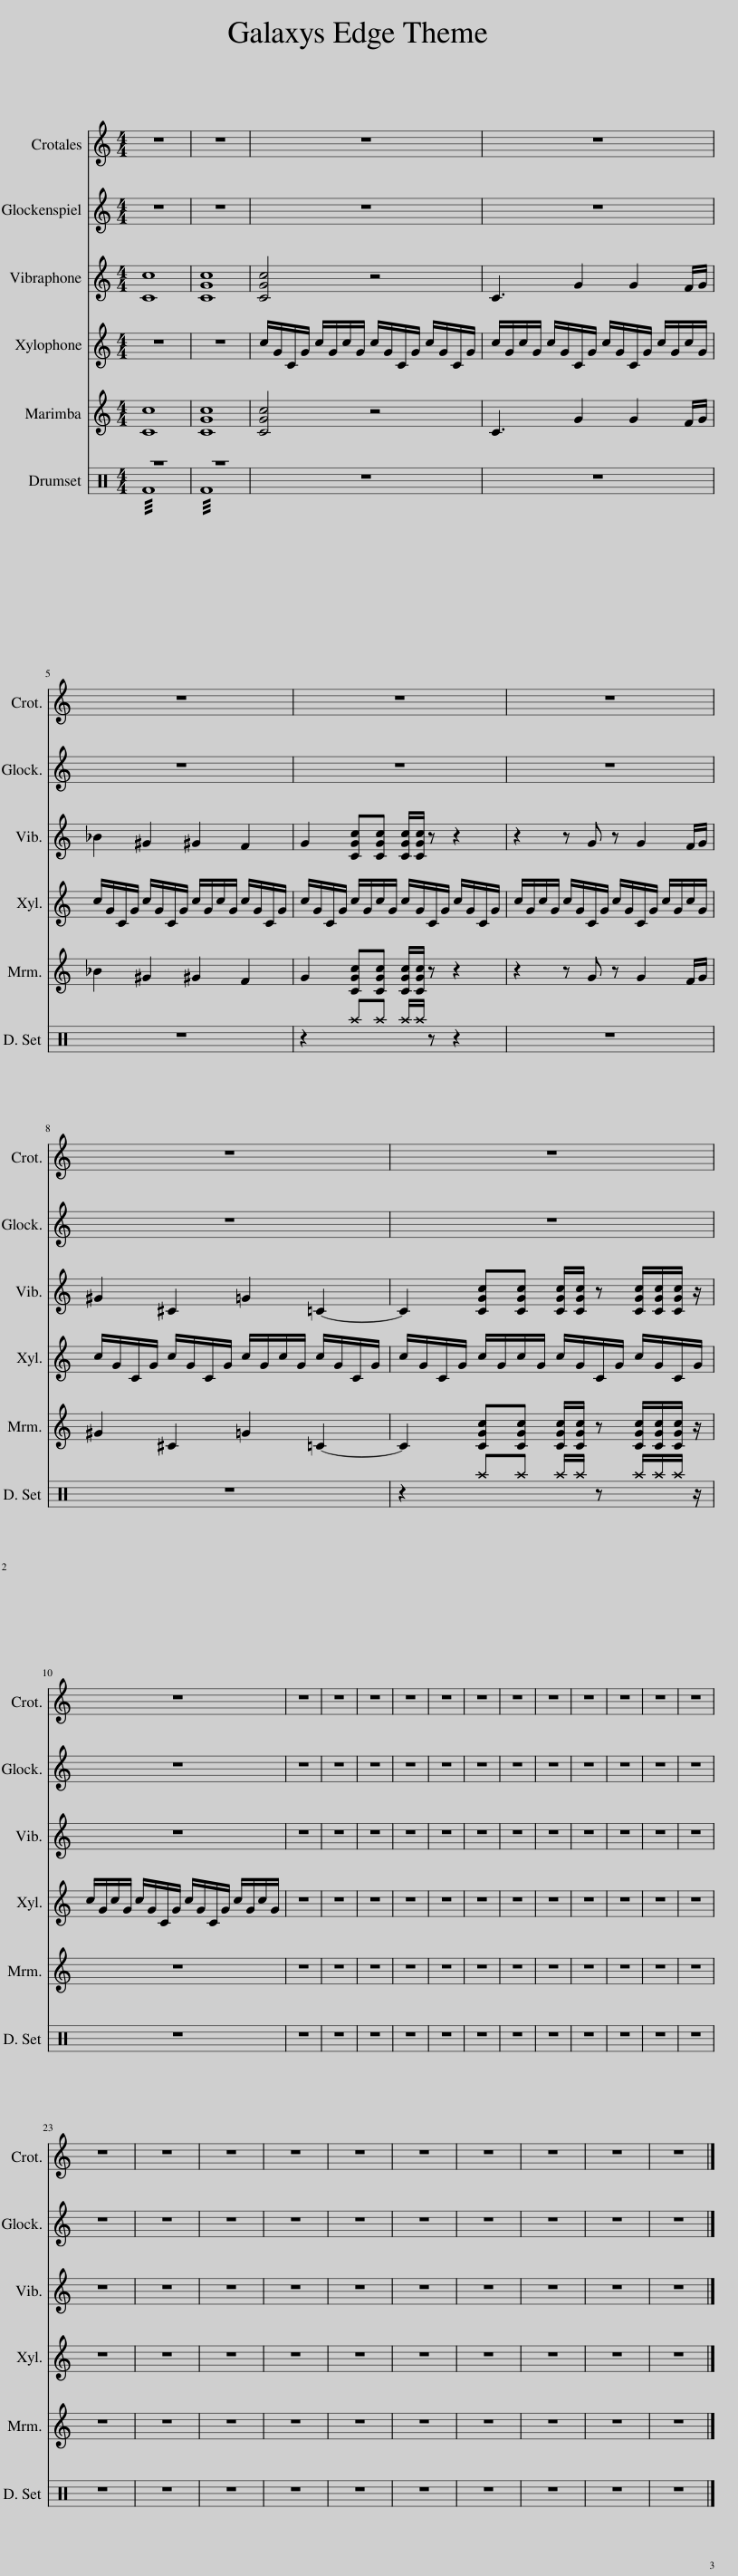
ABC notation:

X:1
%%score 1 2 3 ( 4 5 )
L:1/8
M:4/4
I:linebreak $
K:C
V:1 treble
V:2 treble transpose=12
V:3 treble
V:4 perc
K:none
V:5 perc
K:none
V:1
 [Cc]8 | [CGc]8 | [CGc]4 z4 | C3 G2 G2 F/G/ |$ _B2 ^G2 ^G2 F2 | %5
 G2 [CGc][CGc] [CGc]/[CGc]/ z z2 | z2 z G z G2 F/G/ |$ ^G2 ^C2 =G2 =C2- | C2 [CGc][CGc] [CGc]/[CGc]/ z [CGc]/[CGc]/[CGc]/ z/ |$ z8 | %10
 z8 | z8 | z8 | z8 | z8 | %15
 z8 | z8 | z8 | z8 | z8 | %20
 z8 | z8 |$ z8 | z8 | z8 | %25
 z8 | z8 | z8 | z8 | z8 | %30
 z8 | z8 |] %32
V:2
 z8 | z8 | c/G/C/G/ c/G/c/G/ c/G/C/G/ c/G/C/G/ | c/G/c/G/ c/G/C/G/ c/G/C/G/ c/G/c/G/ |$ c/G/C/G/ c/G/C/G/ c/G/c/G/ c/G/C/G/ | %5
 c/G/C/G/ c/G/c/G/ c/G/C/G/ c/G/C/G/ | c/G/c/G/ c/G/C/G/ c/G/C/G/ c/G/c/G/ |$ c/G/C/G/ c/G/C/G/ c/G/c/G/ c/G/C/G/ | c/G/C/G/ c/G/c/G/ c/G/C/G/ c/G/C/G/ |$ c/G/c/G/ c/G/C/G/ c/G/C/G/ c/G/c/G/ | %10
 z8 | z8 | z8 | z8 | z8 | %15
 z8 | z8 | z8 | z8 | z8 | %20
 z8 | z8 |$ z8 | z8 | z8 | %25
 z8 | z8 | z8 | z8 | z8 | %30
 z8 | z8 |] %32
V:3
 [Cc]8 | [CGc]8 | [CGc]4 z4 | C3 G2 G2 F/G/ |$ _B2 ^G2 ^G2 F2 | %5
 G2 [CGc][CGc] [CGc]/[CGc]/ z z2 | z2 z G z G2 F/G/ |$ ^G2 ^C2 =G2 =C2- | C2 [CGc][CGc] [CGc]/[CGc]/ z [CGc]/[CGc]/[CGc]/ z/ |$ z8 | %10
 z8 | z8 | z8 | z8 | z8 | %15
 z8 | z8 | z8 | z8 | z8 | %20
 z8 | z8 |$ z8 | z8 | z8 | %25
 z8 | z8 | z8 | z8 | z8 | %30
 z8 | z8 |] %32
V:4
 z8 | z8 | z8 | z8 |$ z8 | %5
 z2 ^a^a ^a/^a/ z z2 | z8 |$ z8 | z2 ^a^a ^a/^a/ z ^a/^a/^a/ z/ |$ z8 | %10
 z8 | z8 | z8 | z8 | z8 | %15
 z8 | z8 | z8 | z8 | z8 | %20
 z8 | z8 |$ z8 | z8 | z8 | %25
 z8 | z8 | z8 | z8 | z8 | %30
 z8 | z8 |] %32
V:5
 !///!F8 | !///!F8 | x8 | x8 |$ x8 | %5
 x8 | x8 |$ x8 | x8 |$ x8 | %10
 x8 | x8 | x8 | x8 | x8 | %15
 x8 | x8 | x8 | x8 | x8 | %20
 x8 | x8 |$ x8 | x8 | x8 | %25
 x8 | x8 | x8 | x8 | x8 | %30
 x8 | x8 |] %32
